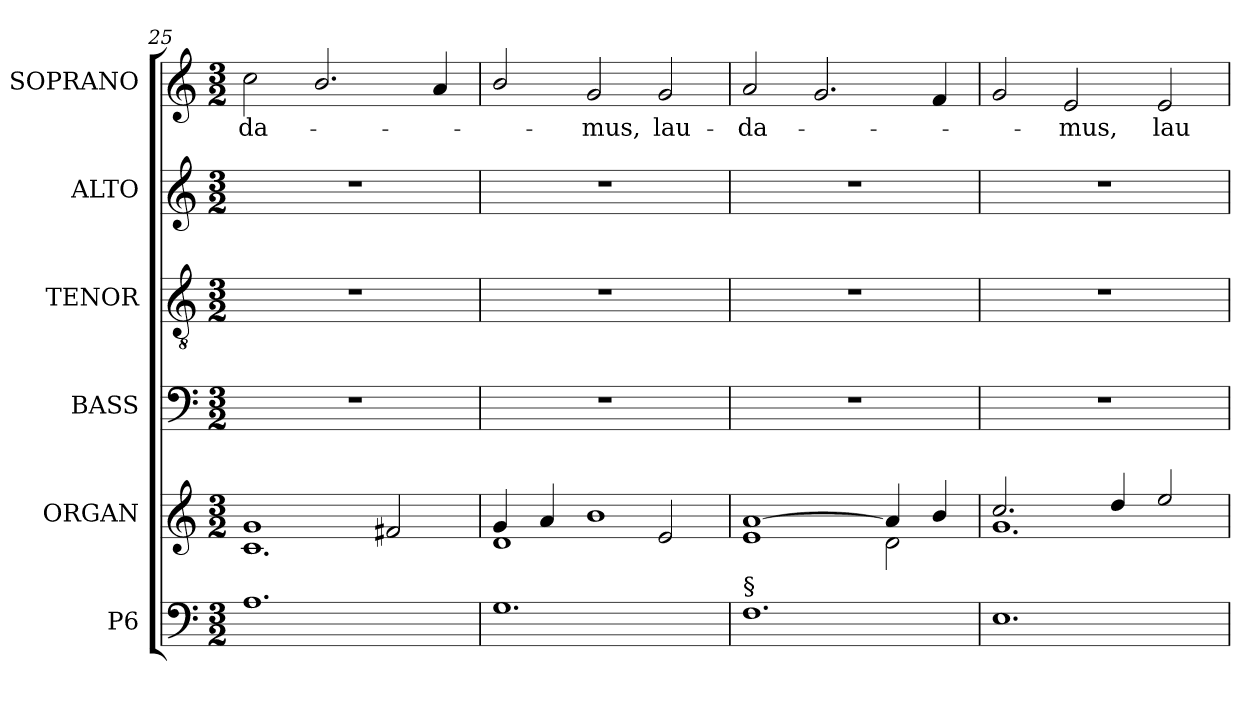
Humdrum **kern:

**kern	**kern	**kern	**kern	**kern	**kern	**text
*part6	*part5	*part4	*part3	*part2	*part1	*part1
*staff6	*staff5	*staff4	*staff3	*staff2	*staff1	*staff1
*I"P6	*I"ORGAN	*I"BASS	*I"TENOR	*I"ALTO	*I"SOPRANO	*
*	*I'A.	*I'B.	*I'T.	*I'A.	*I'S.	*
*clefF4	*clefG2	*clefF4	*clefGv2	*clefG2	*clefG2	*
*	*	*	*ITrd7c12	*	*	*
*k[]	*k[]	*k[]	*k[]	*k[]	*k[]	*
*C:	*C:	*C:	*C:	*C:	*C:	*
*M3/2	*M3/2	*M3/2	*M3/2	*M3/2	*M3/2	*
=25	=25	=25	=25	=25	=25	=25
*	*^	*	*	*	*	*
!	!	!	!LO:N:vis=1	!LO:N:vis=1	!LO:N:vis=1	!	!
!	!	!	!	!	!	!	!LO:LY:b:color=#000000
1.Ai	1gi	1.ci	1.r	1.r	1.r	2cci\	-da-
.	.	.	.	.	.	2.bi/	.
.	2f#Xi/	.	.	.	.	.	.
.	.	.	.	.	.	4ai/	.
!!LO:LB:g=z
=26	=26	=26	=26	=26	=26	=26	=26
!	!	!	!LO:N:vis=1	!LO:N:vis=1	!LO:N:vis=1	!	!
1.Gi	4gi/	1di	1.r	1.r	1.r	2bi/	.
.	4ai/	.	.	.	.	.	.
!	!	!	!	!	!	!	!LO:LY:b:color=#000000
.	1bi	.	.	.	.	2gi/	-mus,
!	!	!	!	!	!	!	!LO:LY:b:color=#000000
.	.	2ei/	.	.	.	2gi/	lau-
=27	=27	=27	=27	=27	=27	=27	=27
!	!	!	!LO:N:vis=1	!LO:N:vis=1	!LO:N:vis=1	!	!
!LO:TX:a:t=§	!	!	!	!	!	!	!
!	!	!	!	!	!	!	!LO:LY:b:color=#000000
1.Fi	[1ai	1ei	1.r	1.r	1.r	2ai/	-da-
.	.	.	.	.	.	2.gi/	.
.	4ai/]	2di\	.	.	.	.	.
.	4bi/	.	.	.	.	4fi/	.
=28	=28	=28	=28	=28	=28	=28	=28
!	!	!	!LO:N:vis=1	!LO:N:vis=1	!LO:N:vis=1	!	!
1.Ei	2.cci/	1.gi	1.r	1.r	1.r	2gi/	.
!	!	!	!	!	!	!	!LO:LY:b:color=#000000
.	.	.	.	.	.	2ei/	-mus,
.	4ddi/	.	.	.	.	.	.
!	!	!	!	!	!	!	!LO:LY:b:color=#000000
.	2eei/	.	.	.	.	2ei/	lau-
*	*v	*v	*	*	*	*	*
=	=	=	=	=	=	=
*-	*-	*-	*-	*-	*-	*-
